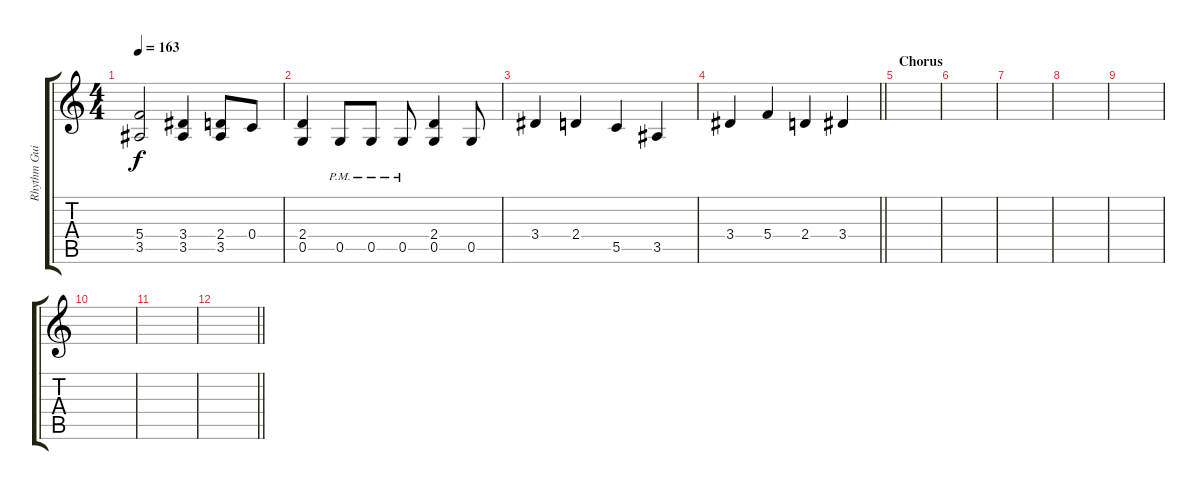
\track ("Rhythm Guitar" "Rhythm Gui") {instrument distortionguitar}
\staff {score tabs}
\tuning (D4 A3 F3 C3 G2 D2) {hide}
\ts (4 4)
\tempo 163
\clef g2
\ks c
(5.4 3.5).2{dy f} (3.4 3.5).4 (2.4 3.5).8 0.4.8 |
(2.4 0.5).4 0.5{pm}.8 0.5{pm}.8 0.5{pm}.8 (2.4 0.5).4 0.5.8 |
3.4.4 2.4.4 5.5.4 3.5.4 |
\barLineRight lightlight
3.4.4 5.4.4 2.4.4 3.4.4 |
\section ("" "Chorus ")
|
|
|
|
|
|
|
\barLineRight lightlight
